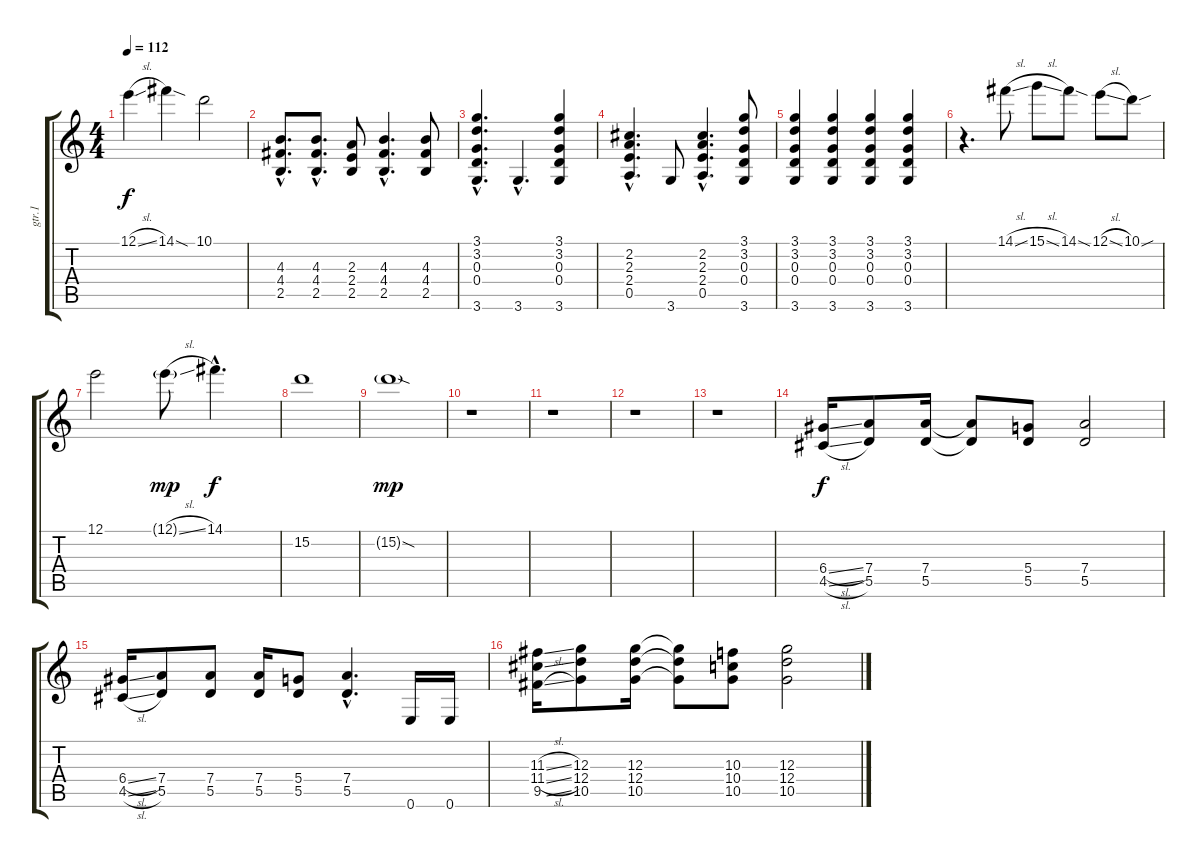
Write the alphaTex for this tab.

\track ("gtr.1" "gtr.1") {instrument distortionguitar}
\staff {score tabs}
\tuning (E4 B3 G3 D3 A2 E2) {hide}
\ts (4 4)
\tempo 112
\clef g2
\ks c
12.1{sl}.4{dy f} 14.1{sod}.4 10.1.2 |
(4.3{hac} 4.4{hac} 2.5{hac}).8{d} (4.3{hac} 4.4{hac} 2.5{hac}).8{d} (2.3 2.4 2.5).8 (4.3{hac} 4.4{hac} 2.5{hac}).4{d} (4.3 4.4 2.5).8 |
(3.1{hac} 3.2{hac} 0.3{hac} 0.4{hac} 3.6{hac}).4{d} 3.6{hac}.4{d} (3.1 3.2 0.3 0.4 3.6).4 |
(2.2{hac} 2.3{hac} 2.4{hac} 0.5{hac}).4{d} 3.6.8 (2.2{hac} 2.3{hac} 2.4{hac} 0.5{hac}).4{d} (3.1 3.2 0.3 0.4 3.6).8 |
(3.1 3.2 0.3 0.4 3.6).4 (3.1 3.2 0.3 0.4 3.6).4 (3.1 3.2 0.3 0.4 3.6).4 (3.1 3.2 0.3 0.4 3.6).4 |
r.4{d} 14.1{sl}.8 15.1{sl}.8 14.1{sod}.8 12.1{sl}.8 10.1{sou}.8 |
12.1.2 12.1{sl g}.8{dy mp} 14.1{hac}.4{d dy f} |
15.2.1 |
15.2{sod g}.1{dy mp} |
r.1 |
r.1 |
r.1 |
r.1 |
(6.4{sl} 4.5{sl}).16{dy f} (7.4 5.5).8 (7.4 5.5).16 (7.4{t} 5.5{t}).8 (5.4 5.5).8 (7.4 5.5).2 |
(6.4{sl} 4.5{sl}).16 (7.4 5.5).8 (7.4 5.5).8 (7.4 5.5).16 (5.4 5.5).8 (7.4{hac} 5.5{hac}).4{d} 0.6.16 0.6.16 |
(11.3{sl} 11.4{sl} 9.5{sl}).16 (12.3 12.4 10.5).8 (12.3 12.4 10.5).16 (12.3{t} 12.4{t} 10.5{t}).8 (10.3 10.4 10.5).8 (12.3 12.4 10.5).2
